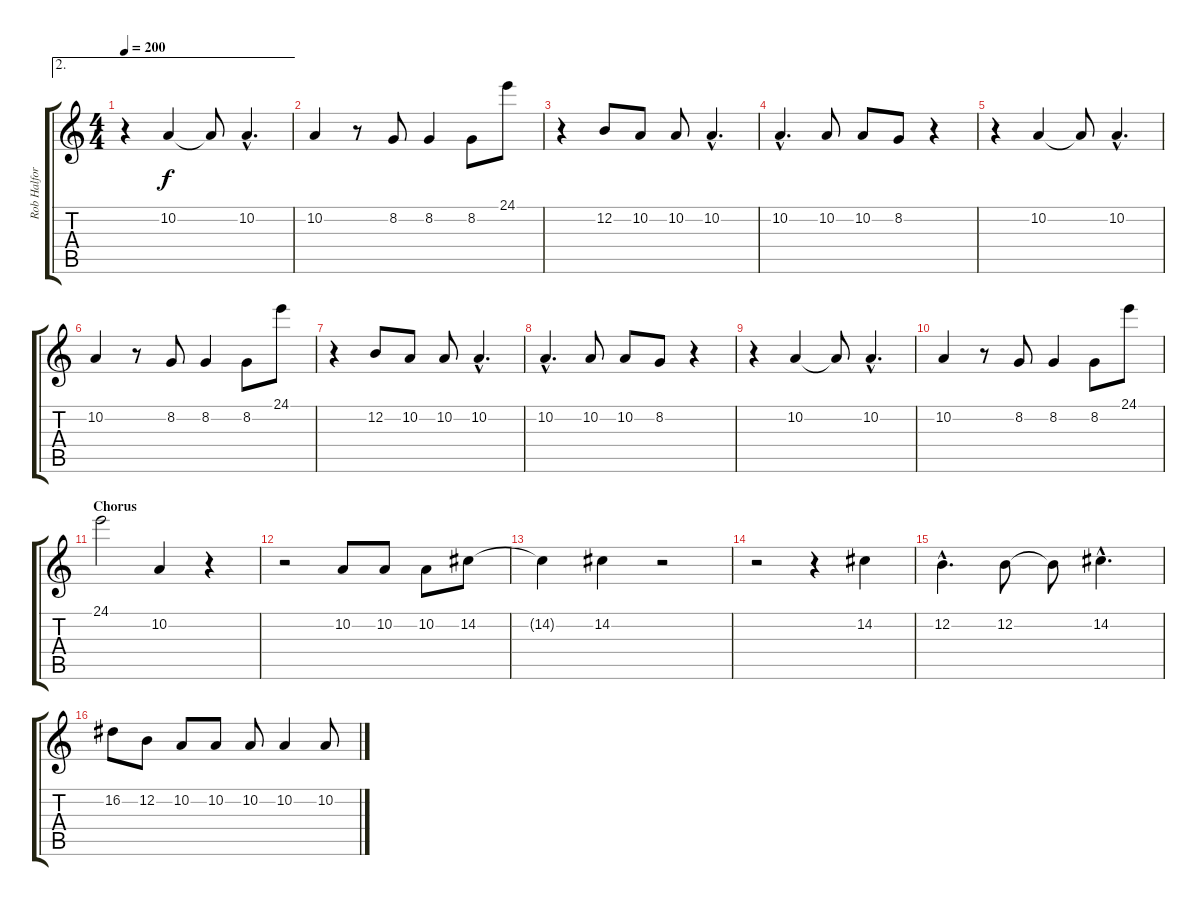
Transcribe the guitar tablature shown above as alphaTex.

\track ("Rob Halford" "Rob Halfor") {instrument lead3calliope}
\staff {score tabs}
\tuning (E4 B3 G3 D3 A2 E2) {hide}
\ae 2
\ts (4 4)
\tempo 200
\clef g2
\ks c
r.4{dy f} 10.2.4 10.2{t}.8 10.2{hac}.4{d} |
10.2.4 r.8 8.2.8 8.2.4 8.2.8 24.1.8 |
r.4 12.2.8 10.2.8 10.2.8 10.2{hac}.4{d} |
10.2{hac}.4{d} 10.2.8 10.2.8 8.2.8 r.4 |
r.4 10.2.4 10.2{t}.8 10.2{hac}.4{d} |
10.2.4 r.8 8.2.8 8.2.4 8.2.8 24.1.8 |
r.4 12.2.8 10.2.8 10.2.8 10.2{hac}.4{d} |
10.2{hac}.4{d} 10.2.8 10.2.8 8.2.8 r.4 |
r.4 10.2.4 10.2{t}.8 10.2{hac}.4{d} |
10.2.4 r.8 8.2.8 8.2.4 8.2.8 24.1.8 |
\section ("" "Chorus")
24.1.2 10.2.4 r.4 |
r.2 10.2.8 10.2.8 10.2.8 14.2.8 |
14.2{t}.4 14.2.4 r.2 |
r.2 r.4 14.2.4 |
12.2{hac}.4{d} 12.2.8 12.2{t}.8 14.2{hac}.4{d} |
16.2.8 12.2.8 10.2.8 10.2.8 10.2.8 10.2.4 10.2.8
